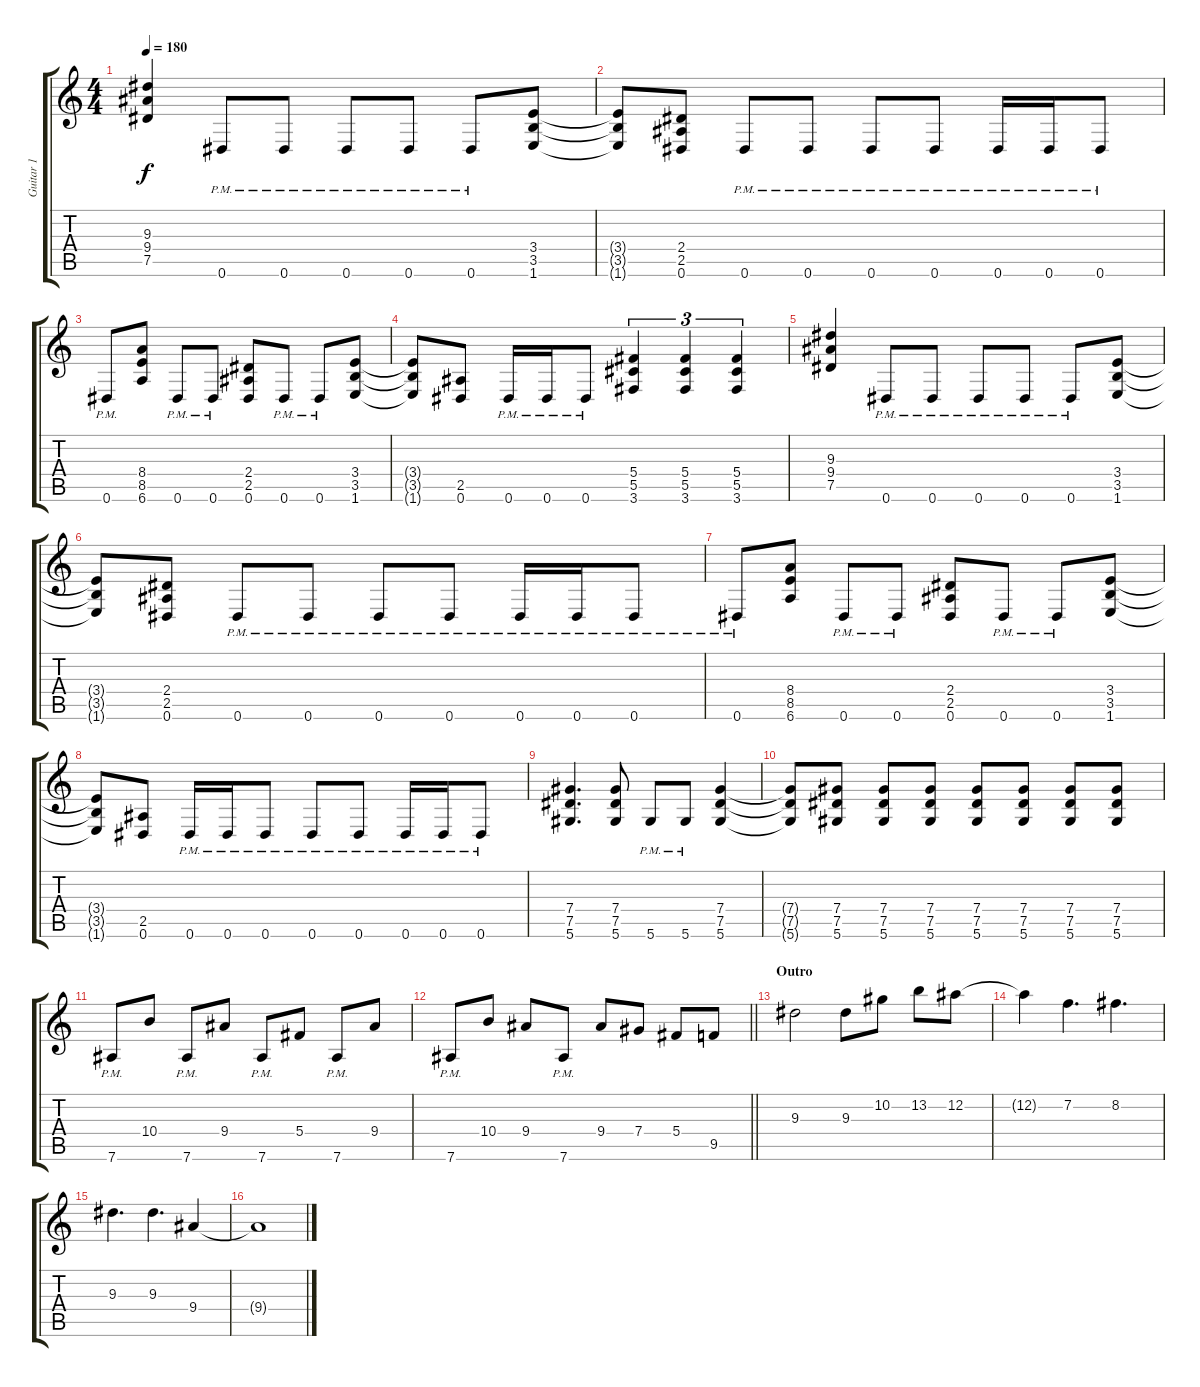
\track ("Guitar 1" "Guitar 1") {instrument distortionguitar}
\staff {score tabs}
\tuning (Eb4 Bb3 Gb3 Db3 Ab2 Eb2) {hide}
\ts (4 4)
\tempo 180
\clef g2
\ks c
(9.3 9.4 7.5).4{dy f} 0.6{pm}.8 0.6{pm}.8 0.6{pm}.8 0.6{pm}.8 0.6{pm}.8 (3.4 3.5 1.6).8 |
(3.4{t} 3.5{t} 1.6{t}).8 (2.4 2.5 0.6).8 0.6{pm}.8 0.6{pm}.8 0.6{pm}.8 0.6{pm}.8 0.6{pm}.16 0.6{pm}.16 0.6{pm}.8 |
0.6{pm}.8 (8.4 8.5 6.6).8 0.6{pm}.8 0.6{pm}.8 (2.4 2.5 0.6).8 0.6{pm}.8 0.6{pm}.8 (3.4 3.5 1.6).8 |
(3.4{t} 3.5{t} 1.6{t}).8 (2.5 0.6).8 0.6{pm}.16 0.6{pm}.16 0.6{pm}.8 (5.4 5.5 3.6).4{tu (3 2)} (5.4 5.5 3.6).4{tu (3 2)} (5.4 5.5 3.6).4{tu (3 2)} |
(9.3 9.4 7.5).4 0.6{pm}.8 0.6{pm}.8 0.6{pm}.8 0.6{pm}.8 0.6{pm}.8 (3.4 3.5 1.6).8 |
(3.4{t} 3.5{t} 1.6{t}).8 (2.4 2.5 0.6).8 0.6{pm}.8 0.6{pm}.8 0.6{pm}.8 0.6{pm}.8 0.6{pm}.16 0.6{pm}.16 0.6{pm}.8 |
0.6{pm}.8 (8.4 8.5 6.6).8 0.6{pm}.8 0.6{pm}.8 (2.4 2.5 0.6).8 0.6{pm}.8 0.6{pm}.8 (3.4 3.5 1.6).8 |
(3.4{t} 3.5{t} 1.6{t}).8 (2.5 0.6).8 0.6{pm}.16 0.6{pm}.16 0.6{pm}.8 0.6{pm}.8 0.6{pm}.8 0.6{pm}.16 0.6{pm}.16 0.6{pm}.8 |
(7.4 7.5 5.6).4{d} (7.4 7.5 5.6).8 5.6{pm}.8 5.6{pm}.8 (7.4 7.5 5.6).4 |
(7.4{t} 7.5{t} 5.6{t}).8 (7.4 7.5 5.6).8 (7.4 7.5 5.6).8 (7.4 7.5 5.6).8 (7.4 7.5 5.6).8 (7.4 7.5 5.6).8 (7.4 7.5 5.6).8 (7.4 7.5 5.6).8 |
7.6{pm}.8 10.4.8 7.6{pm}.8 9.4.8 7.6{pm}.8 5.4.8 7.6{pm}.8 9.4.8 |
\barLineRight lightlight
7.6{pm}.8 10.4.8 9.4.8 7.6{pm}.8 9.4.8 7.4.8 5.4.8 9.5.8 |
\section ("" "Outro")
9.3.2 9.3.8 10.2.8 13.2.8 12.2.8 |
12.2{t}.4 7.2.4{d} 8.2.4{d} |
9.3.4{d} 9.3.4{d} 9.4.4 |
9.4{t}.1
